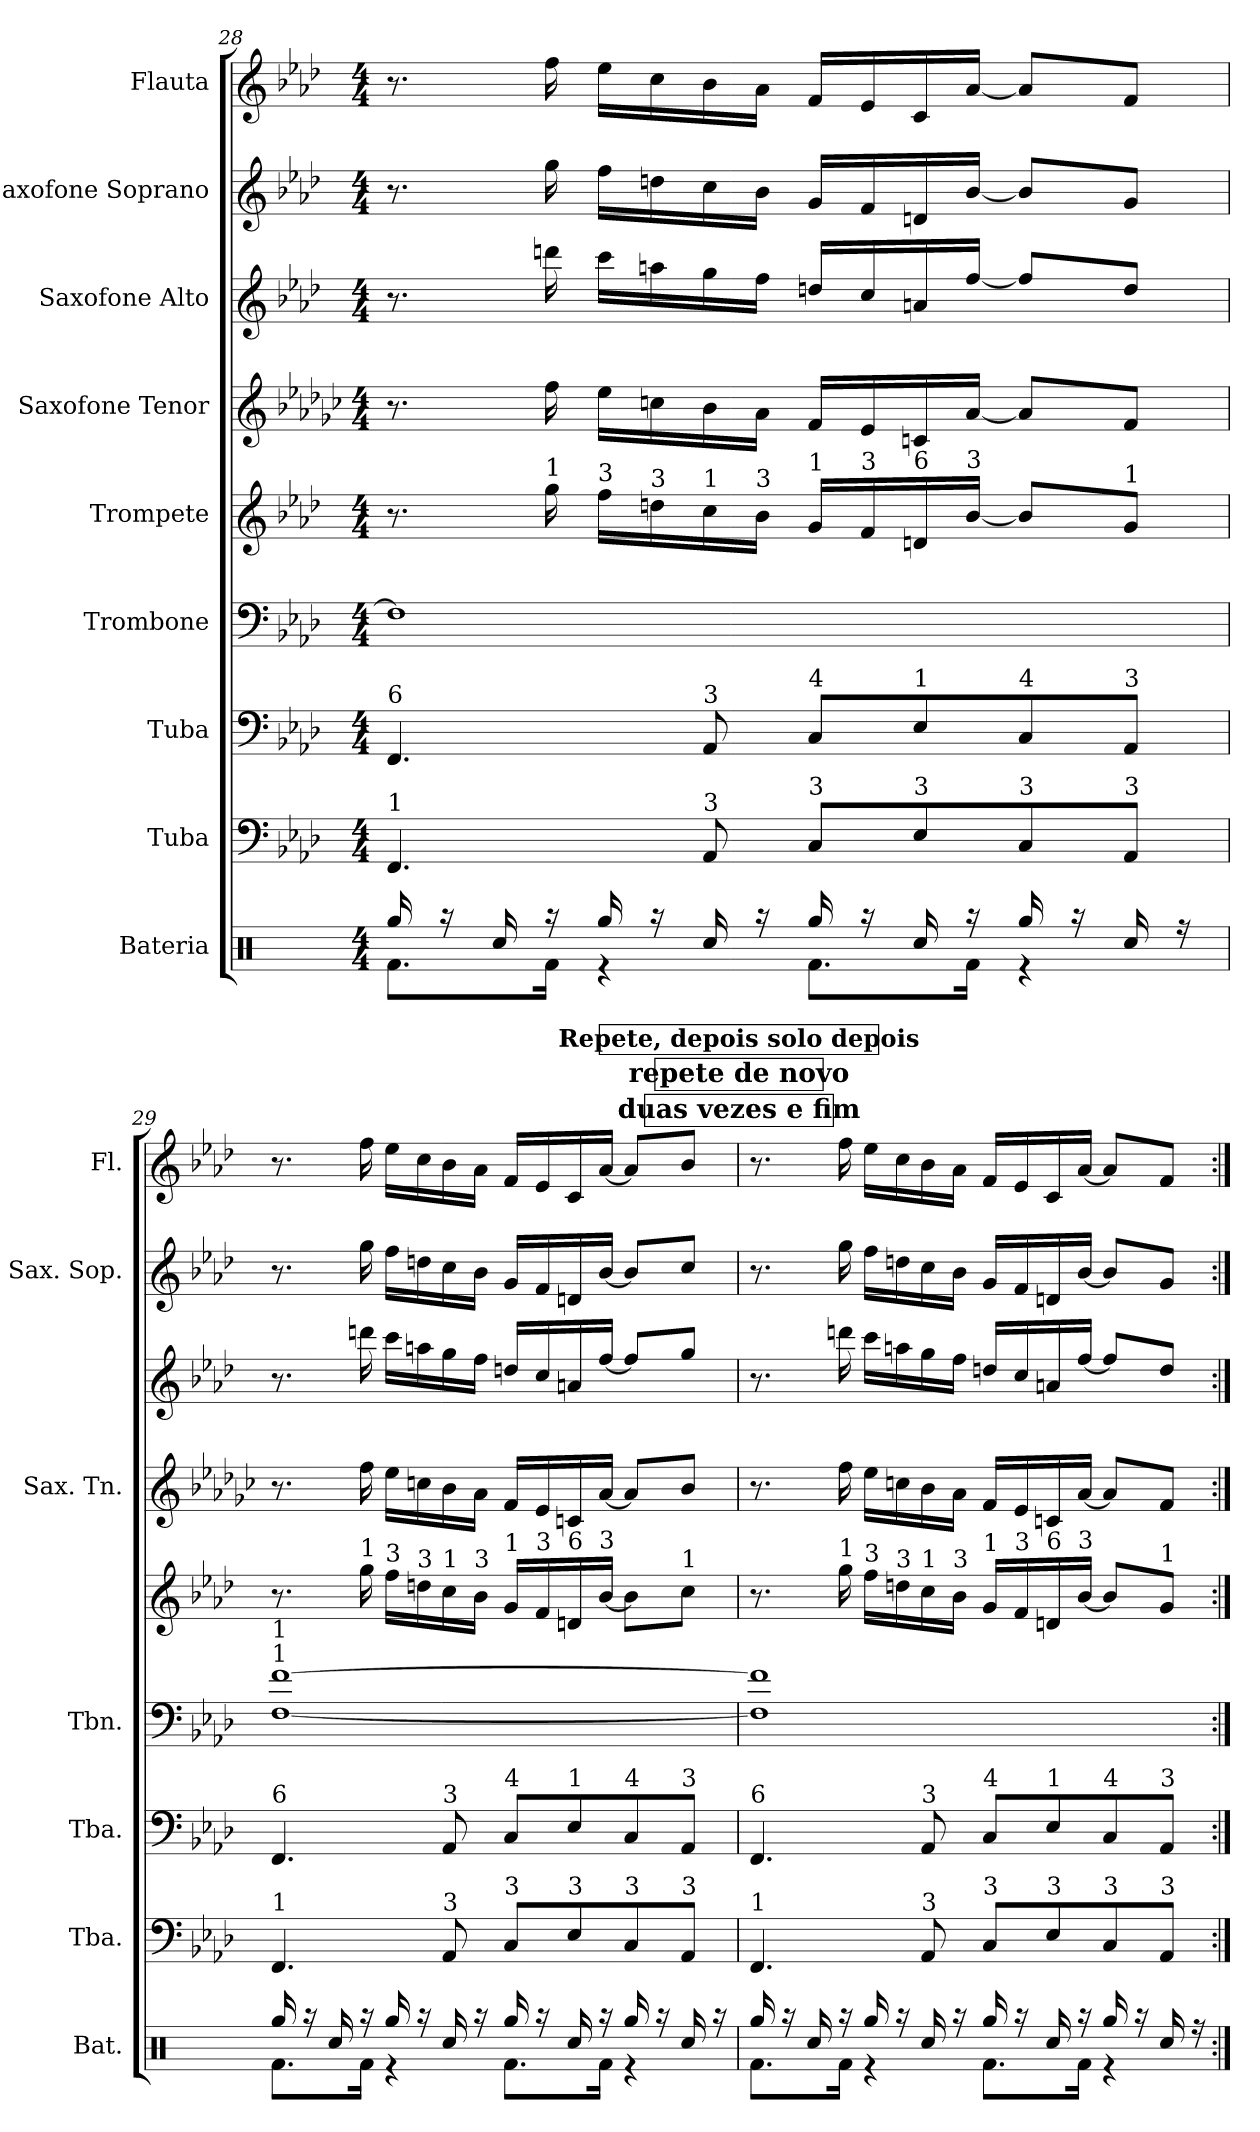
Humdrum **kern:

**kern	**kern	**kern	**kern	**kern	**kern	**kern	**kern	**kern
*part9	*part8	*part7	*part6	*part5	*part4	*part3	*part2	*part1
*staff9	*staff8	*staff7	*staff6	*staff5	*staff4	*staff3	*staff2	*staff1
*I"Bateria	*I"Tuba	*I"Tuba	*I"Trombone	*I"Trompete	*I"Saxofone Tenor	*I"Saxofone Alto	*I"Saxofone Soprano	*I"Flauta
*I'Bat.	*I'Tba.	*I'Tba.	*I'Tbn.	*	*I'Sax. Tn.	*	*I'Sax. Sop.	*I'Fl.
*clefX	*clefF4	*clefF4	*clefF4	*clefG2	*clefG2	*clefG2	*clefG2	*clefG2
*	*	*	*	*ITrd1c2	*ITrd8c14	*ITrd5c9	*ITrd1c2	*
*k[]	*k[b-e-a-d-]	*k[b-e-a-d-]	*k[b-e-a-d-]	*k[b-e-a-d-g-c-]	*k[b-e-a-d-g-c-]	*k[b-e-a-d-g-c-f-]	*k[b-e-a-d-g-c-]	*k[b-e-a-d-]
*M4/4	*M4/4	*M4/4	*M4/4	*M4/4	*M4/4	*M4/4	*M4/4	*M4/4
=28	=28	=28	=28	=28	=28	=28	=28	=28
*^	*	*	*	*	*	*	*	*
!	!	!	!LO:TX:a:t=6	!	!	!	!	!	!
!	!	!LO:TX:a:t=1	!	!	!	!	!	!	!
16Rgg/	8.Rf\L	4.FF/	4.FF/	1F]	8.r	8.r	8.r	8.r	8.r
16r	.	.	.	.	.	.	.	.	.
16Rcc/	.	.	.	.	.	.	.	.	.
!	!	!	!	!	!LO:TX:a:t=1	!	!	!	!
16r	16Rf\Jk	.	.	.	16ff\	16f\	16ffn\	16ff\	16ff\
!	!	!	!	!	!LO:TX:a:t=3	!	!	!	!
16Rgg/	4r	.	.	.	16ee-\LL	16e-\LL	16ee-\LL	16ee-\LL	16ee-\LL
!	!	!	!	!	!LO:TX:a:t=3	!	!	!	!
16r	.	.	.	.	16ccn\	16cn\	16ccn\	16ccn\	16cc\
!	!	!	!	!	!LO:TX:a:t=1	!	!	!	!
!	!	!	!LO:TX:a:t=3	!	!	!	!	!	!
!	!	!LO:TX:a:t=3	!	!	!	!	!	!	!
16Rcc/	.	8AA-/	8AA-/	.	16b-\	16B-\	16b-\	16b-\	16b-\
!	!	!	!	!	!LO:TX:a:t=3	!	!	!	!
16r	.	.	.	.	16a-\JJ	16A-\JJ	16a-\JJ	16a-\JJ	16a-\JJ
!	!	!	!	!	!LO:TX:a:t=1	!	!	!	!
!	!	!	!LO:TX:a:t=4	!	!	!	!	!	!
!	!	!LO:TX:a:t=3	!	!	!	!	!	!	!
16Rgg/	8.Rf\L	8C/L	8C/L	.	16f/LL	16F/LL	16fn/LL	16f/LL	16f/LL
!	!	!	!	!	!LO:TX:a:t=3	!	!	!	!
16r	.	.	.	.	16e-/	16E-/	16e-/	16e-/	16e-/
!	!	!	!	!	!LO:TX:a:t=6	!	!	!	!
!	!	!	!LO:TX:a:t=1	!	!	!	!	!	!
!	!	!LO:TX:a:t=3	!	!	!	!	!	!	!
16Rcc/	.	8E-/	8E-/	.	16cn/	16Cn/	16cn/	16cn/	16c/
!	!	!	!	!	!LO:TX:a:t=3	!	!	!	!
16r	16Rf\Jk	.	.	.	[16a-/JJ	[16A-/JJ	[16a-/JJ	[16a-/JJ	[16a-/JJ
!	!	!	!LO:TX:a:t=4	!	!	!	!	!	!
!	!	!LO:TX:a:t=3	!	!	!	!	!	!	!
16Rgg/	4r	8C/	8C/	.	8a-/L]	8A-/L]	8a-/L]	8a-/L]	8a-/L]
16r	.	.	.	.	.	.	.	.	.
!	!	!	!	!	!LO:TX:a:t=1	!	!	!	!
!	!	!	!LO:TX:a:t=3	!	!	!	!	!	!
!	!	!LO:TX:a:t=3	!	!	!	!	!	!	!
16Rcc/	.	8AA-/J	8AA-/J	.	8f/J	8F/J	8f/J	8f/J	8f/J
16r	.	.	.	.	.	.	.	.	.
=29	=29	=29	=29	=29	=29	=29	=29	=29	=29
!	!	!	!	!LO:TX:a:t=1	!	!	!	!	!
!	!	!	!	!LO:TX:a:t=1	!	!	!	!	!
!	!	!	!LO:TX:a:t=6	!	!	!	!	!	!
!	!	!LO:TX:a:t=1	!	!	!	!	!	!	!
16Rgg/	8.Rf\L	4.FF/	4.FF/	[1F [1f	8.r	8.r	8.r	8.r	8.r
16r	.	.	.	.	.	.	.	.	.
16Rcc/	.	.	.	.	.	.	.	.	.
!	!	!	!	!	!LO:TX:a:t=1	!	!	!	!
16r	16Rf\Jk	.	.	.	16ff\	16f\	16ffn\	16ff\	16ff\
!	!	!	!	!	!LO:TX:a:t=3	!	!	!	!
16Rgg/	4r	.	.	.	16ee-\LL	16e-\LL	16ee-\LL	16ee-\LL	16ee-\LL
!	!	!	!	!	!LO:TX:a:t=3	!	!	!	!
16r	.	.	.	.	16ccn\	16cn\	16ccn\	16ccn\	16cc\
!	!	!	!	!	!LO:TX:a:t=1	!	!	!	!
!	!	!	!LO:TX:a:t=3	!	!	!	!	!	!
!	!	!LO:TX:a:t=3	!	!	!	!	!	!	!
16Rcc/	.	8AA-/	8AA-/	.	16b-\	16B-\	16b-\	16b-\	16b-\
!	!	!	!	!	!LO:TX:a:t=3	!	!	!	!
16r	.	.	.	.	16a-\JJ	16A-\JJ	16a-\JJ	16a-\JJ	16a-\JJ
!	!	!	!	!	!LO:TX:a:t=1	!	!	!	!
!	!	!	!LO:TX:a:t=4	!	!	!	!	!	!
!	!	!LO:TX:a:t=3	!	!	!	!	!	!	!
16Rgg/	8.Rf\L	8C/L	8C/L	.	16f/LL	16F/LL	16fn/LL	16f/LL	16f/LL
!	!	!	!	!	!LO:TX:a:t=3	!	!	!	!
16r	.	.	.	.	16e-/	16E-/	16e-/	16e-/	16e-/
!	!	!	!	!	!LO:TX:a:t=6	!	!	!	!
!	!	!	!LO:TX:a:t=1	!	!	!	!	!	!
!	!	!LO:TX:a:t=3	!	!	!	!	!	!	!
16Rcc/	.	8E-/	8E-/	.	16cn/	16Cn/	16cn/	16cn/	16c/
!	!	!	!	!	!LO:TX:a:t=3	!	!	!	!
16r	16Rf\Jk	.	.	.	[16a-/JJ	[16A-/JJ	[16a-/JJ	[16a-/JJ	[16a-/JJ
!	!	!	!LO:TX:a:t=4	!	!	!	!	!	!
!	!	!LO:TX:a:t=3	!	!	!	!	!	!	!
16Rgg/	4r	8C/	8C/	.	8a-\L]	8A-/L]	8a-/L]	8a-/L]	8a-/L]
16r	.	.	.	.	.	.	.	.	.
!	!	!	!	!	!LO:TX:a:t=1	!	!	!	!
!	!	!	!LO:TX:a:t=3	!	!	!	!	!	!
!	!	!LO:TX:a:t=3	!	!	!	!	!	!	!
16Rcc/	.	8AA-/J	8AA-/J	.	8b-\J	8B-/J	8b-/J	8b-/J	8b-/J
16r	.	.	.	.	.	.	.	.	.
!!LO:REH:place=s1:a:t=duas vezes e fim
!!LO:REH:place=s1:a:t=repete de novo
!!LO:REH:place=s1:a:B:fs=14:t=Repete, depois solo depois
=30	=30	=30	=30	=30	=30	=30	=30	=30	=30
!	!	!	!LO:TX:a:t=6	!	!	!	!	!	!
!	!	!LO:TX:a:t=1	!	!	!	!	!	!	!
16Rgg/	8.Rf\L	4.FF/	4.FF/	1F] 1f]	8.r	8.r	8.r	8.r	8.r
16r	.	.	.	.	.	.	.	.	.
16Rcc/	.	.	.	.	.	.	.	.	.
!	!	!	!	!	!LO:TX:a:t=1	!	!	!	!
16r	16Rf\Jk	.	.	.	16ff\	16f\	16ffn\	16ff\	16ff\
!	!	!	!	!	!LO:TX:a:t=3	!	!	!	!
16Rgg/	4r	.	.	.	16ee-\LL	16e-\LL	16ee-\LL	16ee-\LL	16ee-\LL
!	!	!	!	!	!LO:TX:a:t=3	!	!	!	!
16r	.	.	.	.	16ccn\	16cn\	16ccn\	16ccn\	16cc\
!	!	!	!	!	!LO:TX:a:t=1	!	!	!	!
!	!	!	!LO:TX:a:t=3	!	!	!	!	!	!
!	!	!LO:TX:a:t=3	!	!	!	!	!	!	!
16Rcc/	.	8AA-/	8AA-/	.	16b-\	16B-\	16b-\	16b-\	16b-\
!	!	!	!	!	!LO:TX:a:t=3	!	!	!	!
16r	.	.	.	.	16a-\JJ	16A-\JJ	16a-\JJ	16a-\JJ	16a-\JJ
!	!	!	!	!	!LO:TX:a:t=1	!	!	!	!
!	!	!	!LO:TX:a:t=4	!	!	!	!	!	!
!	!	!LO:TX:a:t=3	!	!	!	!	!	!	!
16Rgg/	8.Rf\L	8C/L	8C/L	.	16f/LL	16F/LL	16fn/LL	16f/LL	16f/LL
!	!	!	!	!	!LO:TX:a:t=3	!	!	!	!
16r	.	.	.	.	16e-/	16E-/	16e-/	16e-/	16e-/
!	!	!	!	!	!LO:TX:a:t=6	!	!	!	!
!	!	!	!LO:TX:a:t=1	!	!	!	!	!	!
!	!	!LO:TX:a:t=3	!	!	!	!	!	!	!
16Rcc/	.	8E-/	8E-/	.	16cn/	16Cn/	16cn/	16cn/	16c/
!	!	!	!	!	!LO:TX:a:t=3	!	!	!	!
16r	16Rf\Jk	.	.	.	[16a-/JJ	[16A-/JJ	[16a-/JJ	[16a-/JJ	[16a-/JJ
!	!	!	!LO:TX:a:t=4	!	!	!	!	!	!
!	!	!LO:TX:a:t=3	!	!	!	!	!	!	!
16Rgg/	4r	8C/	8C/	.	8a-/L]	8A-/L]	8a-/L]	8a-/L]	8a-/L]
16r	.	.	.	.	.	.	.	.	.
!	!	!	!	!	!LO:TX:a:t=1	!	!	!	!
!	!	!	!LO:TX:a:t=3	!	!	!	!	!	!
!	!	!LO:TX:a:t=3	!	!	!	!	!	!	!
16Rcc/	.	8AA-/J	8AA-/J	.	8f/J	8F/J	8f/J	8f/J	8f/J
16r	.	.	.	.	.	.	.	.	.
*v	*v	*	*	*	*	*	*	*	*
=:|!	=:|!	=:|!	=:|!	=:|!	=:|!	=:|!	=:|!	=:|!
*-	*-	*-	*-	*-	*-	*-	*-	*-
